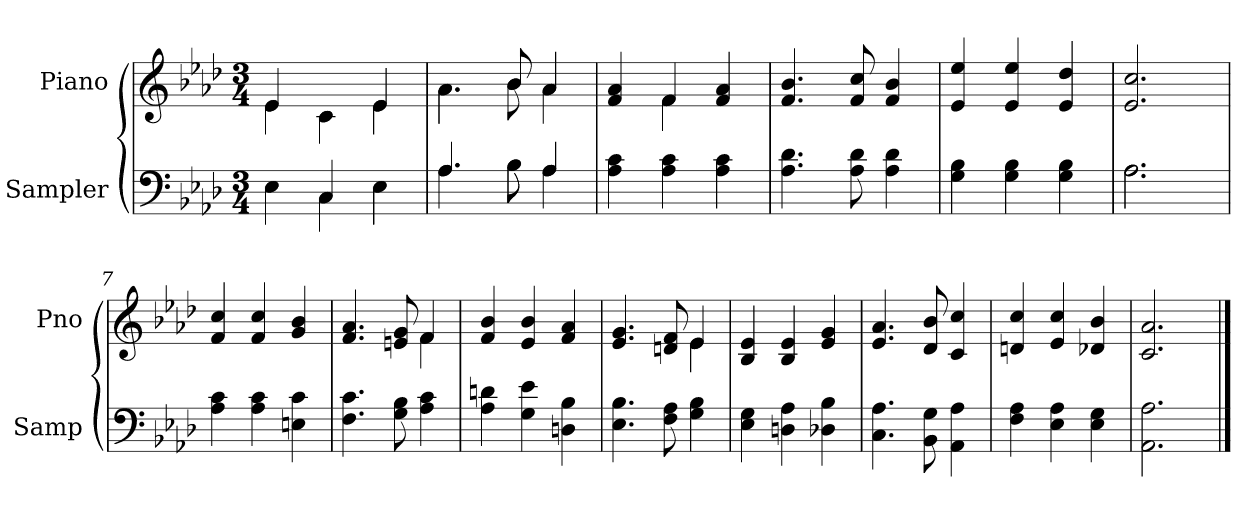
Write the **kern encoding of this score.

**kern	**kern
*part2	*part1
*staff2	*staff1
*I"Sampler	*I"Piano
*I'Samp	*I'Pno
*clefF4	*clefG2
*k[b-e-a-d-]	*k[b-e-a-d-]
*A-:	*A-:
*M3/4	*M3/4
=1	=1
*^	*^
4E-\	4E-	4e-/	4e-
4C/	4C	4c\	4c
4E-\	4E-	4e-/	4e-
=2	=2	=2	=2
4.A-/	4.A-	4.a-\	4.a-
8B-\	8B-	8b-/	8b-
4A-/	4A-	4a-/	4a-
*v	*v	*	*
=3	=3	=3
4A- 4c	4f 4a-	4ryy
4A- 4c	4f/	4f
4A- 4c	4f 4a-	4ryy
*	*v	*v
=4	=4
4.A- 4.d-	4.f 4.b-
8A- 8d-	8f 8cc
4A- 4d-	4f 4b-
=5	=5
4G 4B-	4e- 4ee-
4G 4B-	4e- 4ee-
4G 4B-	4e- 4dd-
=6	=6
*^	*
2.A-\	2.A-	2.e- 2.cc
*v	*v	*
=7	=7
4A- 4c	4f 4cc
4A- 4c	4f 4cc
4En 4c	4g 4b-
=8	=8
*	*^
4.F 4.c	4.f 4.a-	2ryy
8G 8B-	8en 8g	.
4A- 4c	4f/	4f
*	*v	*v
=9	=9
4A- 4dn	4f 4b-
4G 4e-	4e- 4b-
4Dn 4B-	4f 4a-
=10	=10
*	*^
4.E- 4.B-	4.e- 4.g	2ryy
8F 8A-	8dn 8f	.
4G 4B-	4e-/	4e-
*	*v	*v
=11	=11
4E- 4G	4B- 4e-
4Dn 4A-	4B- 4e-
4D-X 4B-	4e- 4g
=12	=12
4.C 4.A-	4.e- 4.a-
8BB- 8G	8d- 8b-
4AA- 4A-	4c 4cc
=13	=13
4F 4A-	4dn 4cc
4E- 4A-	4e- 4cc
4E- 4G	4d-X 4b-
=14	=14
2.AA- 2.A-	2.c 2.a-
==	==
*-	*-
